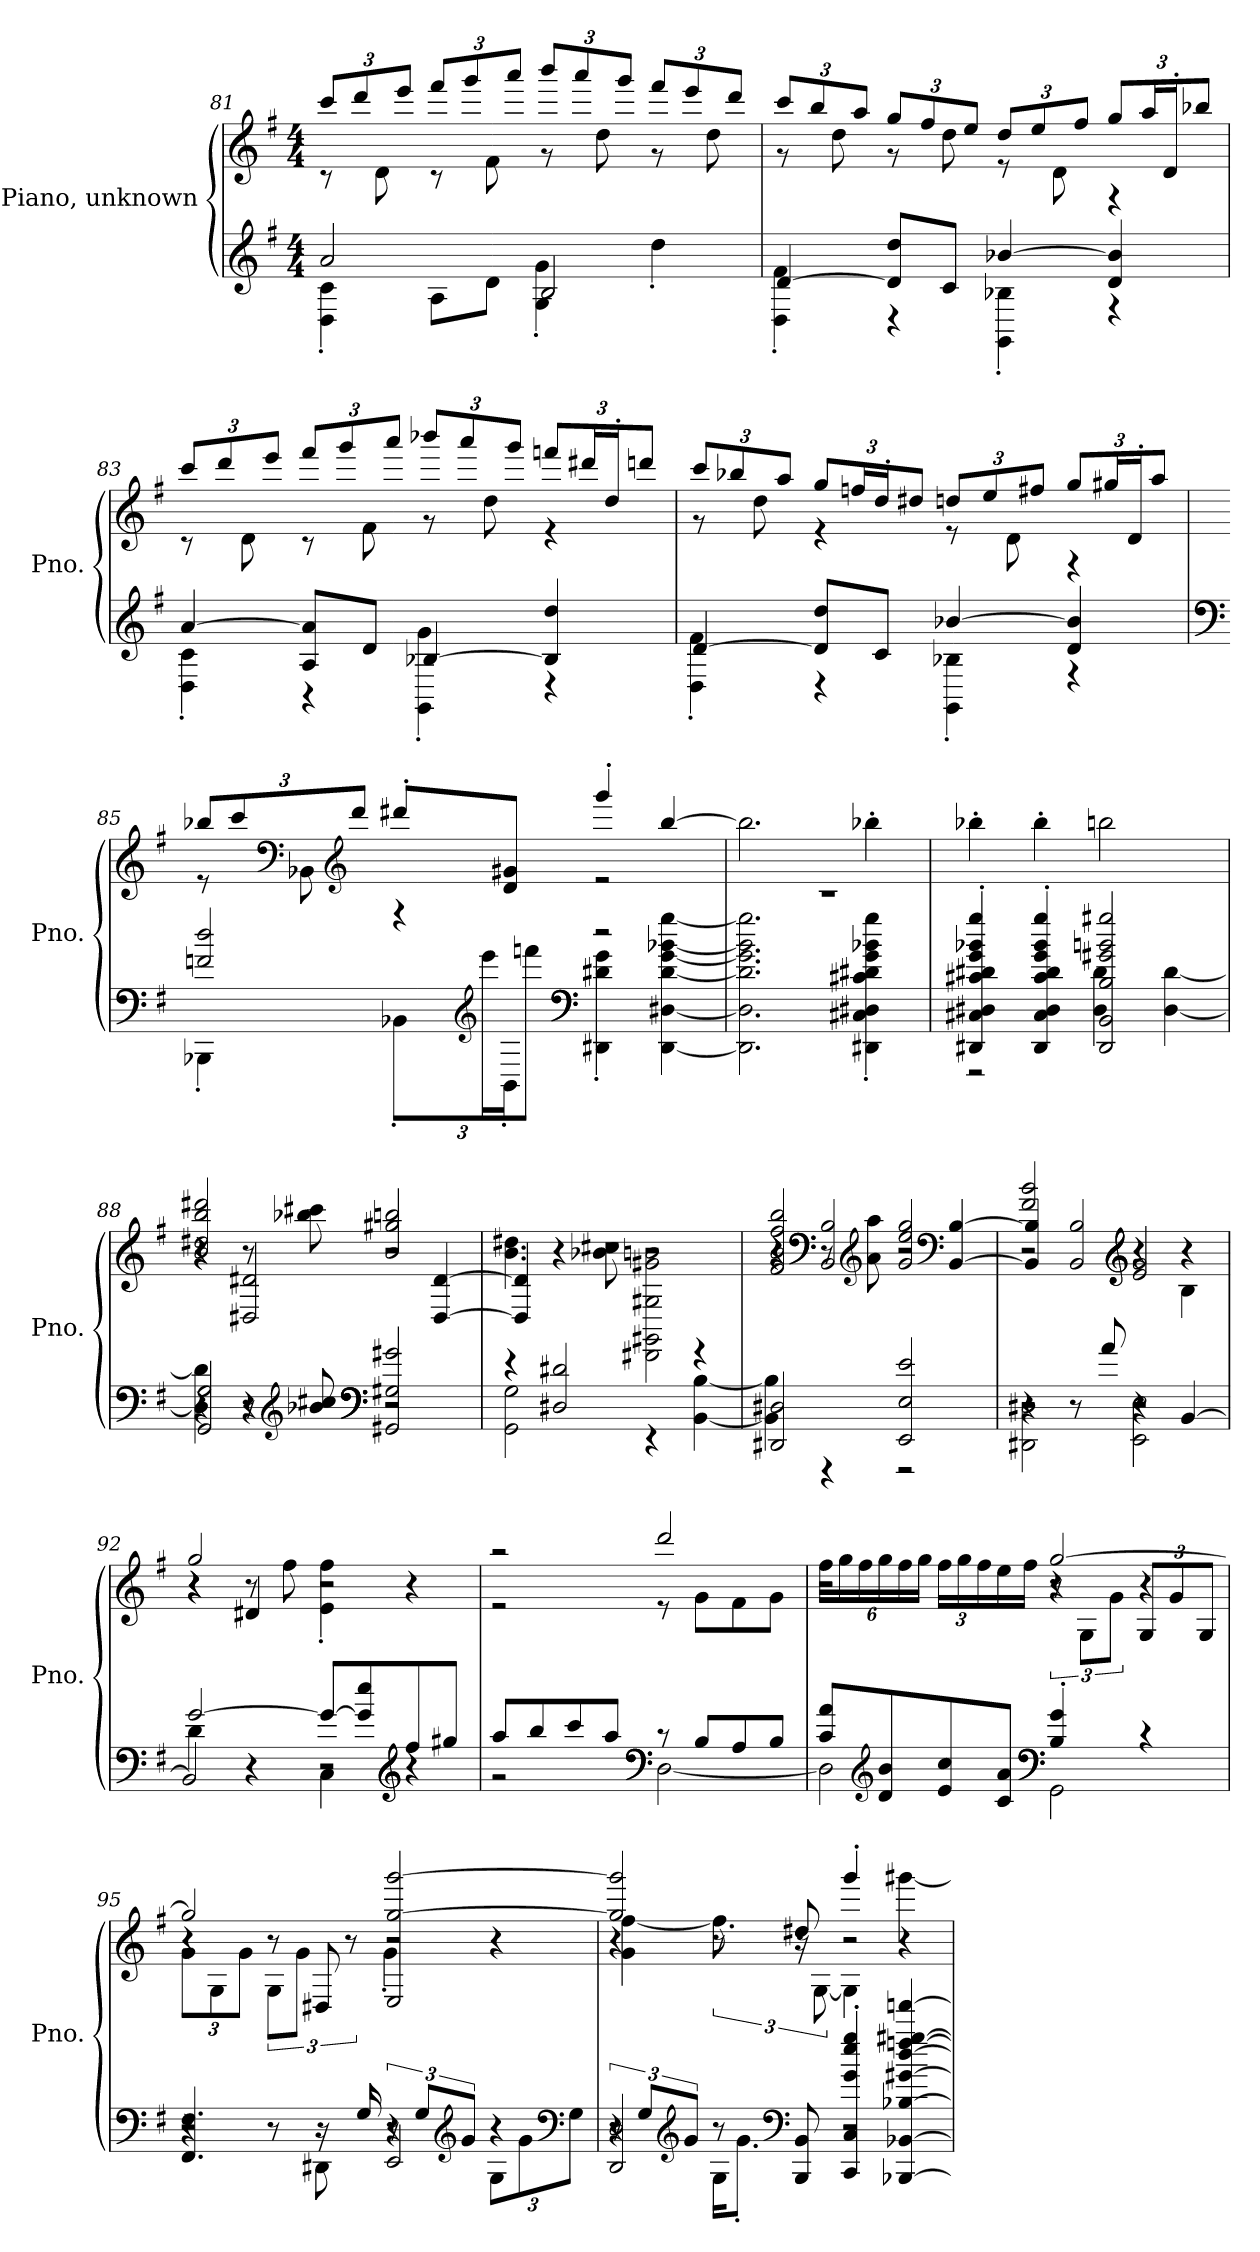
**kern	**kern
*part1	*part1
*staff2	*staff1
*I"Piano, unknown	*
*I'Pno.	*
!!LO:LB:g=z
*clefG2	*clefG2
*k[f#]	*k[f#]
*M4/4	*M4/4
=81	=81
*^	*
*	*	*Xbrackettup
*	*	*^
2a/	4D\' 4c\'	12ccc/L	8r
.	.	12ddd/	.
.	.	.	8d\
.	.	12eee/J	.
.	8A\L	12fff#/L	8r
.	.	12ggg/	.
.	8d\J	.	8f#\
.	.	12aaa/J	.
2B/	4G\' 4g\'	12bbb/L	8r
.	.	12aaa/	.
.	.	.	8dd\
.	.	12ggg/J	.
.	4dd'\	12fff#/L	8r
.	.	12eee/	.
.	.	.	8dd\
.	.	12ddd/J	.
=82	=82	=82	=82
[4d/	4D\' 4f#\'	12ccc/L	8r
.	.	12bb/	.
.	.	.	8dd\
.	.	12aa/J	.
8d/] 8dd/L	4r	12gg/L	8r
.	.	12ff#/	.
8c/J	.	.	8dd\
.	.	12ee/J	.
[4b-X/	4GG\' 4B-X\'	12dd/L	8r
.	.	12ee/	.
.	.	.	8d\
.	.	12ff#/J	.
4d/ 4b-/]	4r	12gg/L	4r
.	.	24aa/L	.
.	.	24d'/J	.
.	.	12bb-X/J	.
!!LO:LB:g=z	!!
=83	=83	=83	=83
[4a/	4D\' 4c\'	12ccc/L	8r
.	.	12ddd/	.
.	.	.	8d\
.	.	12eee/J	.
8A/ 8a/]L	4r	12fff#/L	8r
.	.	12ggg/	.
8d/J	.	.	8f#\
.	.	12aaa/J	.
[4B-X/	4GG\' 4g\'	12bbb-X/L	8r
.	.	12aaa/	.
.	.	.	8dd\
.	.	12ggg/J	.
4B-/] 4dd/	4r	12fffn/L	4r
.	.	24ddd#X/L	.
.	.	24dd'/J	.
.	.	12dddn/J	.
=84	=84	=84	=84
[4d/	4D\' 4f#\'	12ccc/L	8r
.	.	12bb-X/	.
.	.	.	8dd\
.	.	12aa/J	.
8d/] 8dd/L	4r	12gg/L	4r
.	.	24ffn/L	.
8c/J	.	24dd'/J	.
.	.	12dd#X/J	.
[4b-X/	4GG\' 4B-X\'	12ddn/L	8r
.	.	12ee/	.
.	.	.	8d\
.	.	12ff#X/J	.
4d/ 4b-/]	4r	12gg/L	4r
.	.	24gg#X/L	.
.	.	24d'/J	.
.	.	12aa/J	.
!!LO:LB:g=z	!!
=85	=85	=85	=85
*clefF4	*	*	*
2fn/ 2dd/	4BBB-X'\	12bb-X/L	8r
.	.	12ccc/	.
*	*	*clefF4	*
.	.	.	8BB-X\
*	*	*clefG2	*
.	.	12ddd/J	.
*	*Xbrackettup	*	*
.	12BB-X'\L	8ddd#X'/L	4r
*clefG2	*	*	*
.	24eee\L	.	.
.	24BB-'\J	8d/ 8g#X/J	.
.	12fffn\J	.	.
*clefF4	*	*	*
2r	4DD#X\' 4d#X\' 4g\'	4ggg'/	2r
.	[4DD#\ [4D#X\ [4d#\ [4g\ [4b-X\ [4gg\	[4bb-/	.
*	*	*v	*v
=86	=86	=86
1r	2.DD#\] 2.D#\] 2.d#\] 2.g\] 2.b-\] 2.gg\]	2.bb-\]
.	4DD#X\' 4C#X\' 4D#X\' 4c#X\' 4d#X\' 4g\' 4b-X\' 4gg\'	4bb-X'\
=87	=87	=87
4DD#X/' 4C#X/' 4D#X/' 4c#X/' 4d#X/' 4g/' 4b-X/' 4gg/'	2r	4bb-X'\
4DD#/' 4C#/' 4D#/' 4c#/' 4d#/' 4g/' 4b-/' 4gg/'	.	4bb-'\
2DD#/ 2BB/ 2B/ 2g#X/ 2bn/ 2gg#X/	4D#\ 4d#\	2bbn\
.	[4D#\ [4d#\	.
!!LO:LB:g=z
=88	=88	=88
*	*^	*^
*	*	*	*	*^
4r	4D#\] 4d#\]	2GG/ 2G/	2b/ 2dd#X/ 2bb/ 2ddd#X/	4r	4r
8r	4r	.	.	8r	2D#X/ 2d#X/
*clefG2	*	*	*	*	*
8b-X/ 8cc#X/	.	.	.	8bb-X\ 8ccc#X\	.
*clefF4	*	*	*	*	*
2GG#X/ 2G#X/ 2g#X/	2r	2r	2b/ 2gg#X/ 2bbn/	2r	.
.	.	.	.	.	[4D#/ [4d#/
*	*v	*v	*	*	*
=89	=89	=89	=89	=89
4r	2GG\ 2G\	1r	4.b\ 4.dd#X\	4D#/] 4d#/]
2D#X/ 2d#X/	.	.	.	4r
.	.	.	8b-X\ 8cc#X\	.
.	4r	.	2DD#X\ 2GG#X\ 2G#X\ 2g#X\ 2bn\	2r
4r	[4BB\ [4B\	.	.	.
=90	=90	=90	=90	=90
2DD#X/ 2D#X/	4BB\] 4B\]	2f#/ 2b/ 2ff#/ 2bb/	4r	4r
*	*	*clefF4	*	*
.	4r	.	8r	2BB/ 2B/
*	*	*clefG2	*	*
.	.	.	8a\ 8aa\	.
2EE/ 2E/ 2e/	2r	2g/ 2ee/ 2gg/	2r	.
*	*	*clefF4	*	*
.	.	.	.	[4BB/ [4B/
=91	=91	=91	=91	=91
*	*^	*	*	*
4r	2DD#X\ 2D#X\	2r	2f#/ 2b/	2r	4BB/] 4B/]
8r	.	.	.	.	2BB/ 2B/
8a/	.	.	.	.	.
*	*	*	*clefG2	*	*
2r	2EE\ 2E\	4r	2e/ 2g/	4r	.
.	.	[4BB/	.	4B\	4r
!!LO:PB:g=z	!!	!!
=92	=92	=92	=92	=92	=92
[2g/	4d\	2BB/]	2gg/	4r	4r
.	4r	.	.	8r	4d#X/
.	.	.	.	8ff#\	.
8g/L_	4C\	2r	2r	4e\' 4ff#\'	2r
8g/] 8ee/	.	.	.	.	.
*clefG2	*	*	*	*	*
8ff#/	4r	.	.	4r	.
8gg#X/J	.	.	.	.	.
*	*v	*v	*	*	*
*	*	*	*v	*v
=93	=93	=93	=93
8aa/L	2r	2r	2r
8bb/	.	.	.
8ccc/	.	.	.
8aa/J	.	.	.
*clefF4	*	*	*
8r	[2D\	2ddd/	8r
8B/L	.	.	8g\L
8A/	.	.	8f#\
8B/J	.	.	8g\J
=94	=94	=94	=94
*	*	*	*^
8c/ 8a/L	2D\]	2r	24ff#\LL	2r
.	.	.	24gg\	.
.	.	.	24ff#\	.
*clefG2	*	*	*	*
8d/ 8b/	.	.	24gg\	.
.	.	.	24ff#\	.
.	.	.	24gg\JJ	.
8e/ 8cc/	.	.	24ff#\LL	.
.	.	.	24gg\	.
.	.	.	24ff#\	.
8c/ 8a/J	.	.	16ee\	.
.	.	.	16ff#\JJ	.
*clefF4	*	*	*	*
*	*	*	*brackettup	*
4B/' 4g/'	2GG\	[2gg/	12r	4r
.	.	.	12G\L	.
.	.	.	12g\J	.
*	*	*	*	*Xbrackettup
4r	.	.	4r	12G/L
.	.	.	.	12g/
.	.	.	.	12G/J
!!LO:LB:g=z	!!	!!
=95	=95	=95	=95	=95
*	*^	*	*	*
4.FF#/ 4.F#/	4r	2r	2gg/]	12g\L	4r
.	.	.	.	12G\	.
.	.	.	.	12g\J	.
*	*	*	*	*brackettup	*
.	8r	.	.	12G\L	8r
.	.	.	.	12g\J	.
16r	8DD#X\	.	.	.	8D#X/
.	.	.	.	12r	.
16G/	.	.	.	.	.
*brackettup	*	*	*	*	*
12r	4r	2EE/	2E/ [2gg/ [2ggg/	4g'\	2r
12G/L	.	.	.	.	.
*clefG2	*	*	*	*	*
12g/J	.	.	.	.	.
*	*Xbrackettup	*	*	*	*
4r	12G\L	.	.	4r	.
.	12g\	.	.	.	.
*clefF4	*	*	*	*	*
.	12G\J	.	.	.	.
=96	=96	=96	=96	=96	=96
*brackettup	*	*	*	*	*
12r	4r	2DD/ 2D/	2gg/] 2ggg/]	4g\ [4ff#\	4r
12G/L	.	.	.	.	.
*clefG2	*	*	*	*	*
12g/J	.	.	.	.	.
8r	16G\KL	.	.	12.ff#\]	8r
.	8.g'\J	.	.	.	.
*clefF4	*	*	*	*	*
8BBB/ 8BB/	.	.	.	24r	8dd#X/
.	.	.	.	[12G\	.
4CC/' 4C/' 4g/' 4ee/' 4gg/'	2r	2r	2r	4G\]	4ggg'/
[4BBB-X/ [4BB-X/ [4B-X/ [4g#X/ [4dd/ [4ffn/ [4gg#X/ [4fffn/	.	.	.	[4ggg#X\	4r
*v	*v	*v	*	*	*
*	*v	*v	*v
=	=
*-	*-
